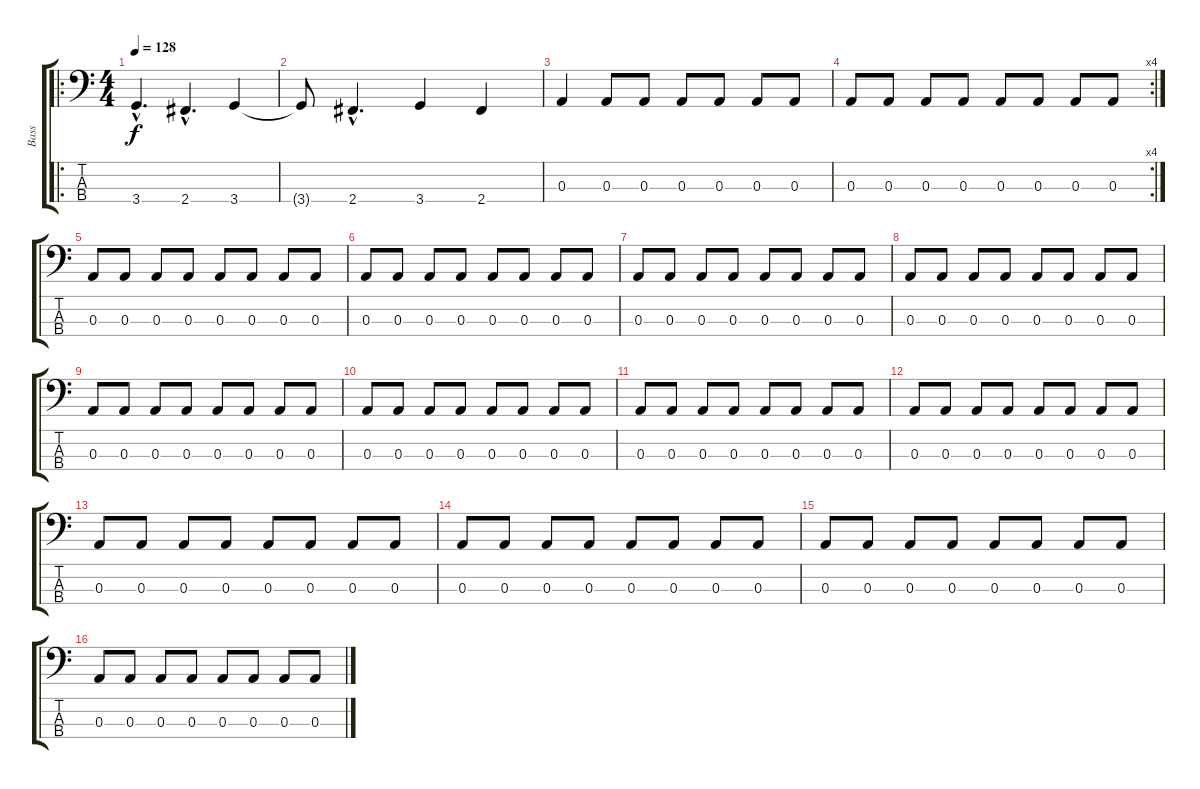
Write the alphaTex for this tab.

\track ("Bass" "Bass") {instrument electricbasspick}
\staff {score tabs}
\tuning (G2 D2 A1 E1) {hide}
\ro
\ts (4 4)
\tempo 128
\clef f4
\ks c
3.4{hac}.4{d dy f instrument electricbasspick} 2.4{hac}.4{d} 3.4.4 |
3.4{t}.8 2.4{hac}.4{d} 3.4.4 2.4.4 |
0.3.4 0.3.8 0.3.8 0.3.8 0.3.8 0.3.8 0.3.8 |
\rc 4
0.3.8 0.3.8 0.3.8 0.3.8 0.3.8 0.3.8 0.3.8 0.3.8 |
0.3.8 0.3.8 0.3.8 0.3.8 0.3.8 0.3.8 0.3.8 0.3.8 |
0.3.8 0.3.8 0.3.8 0.3.8 0.3.8 0.3.8 0.3.8 0.3.8 |
0.3.8 0.3.8 0.3.8 0.3.8 0.3.8 0.3.8 0.3.8 0.3.8 |
0.3.8 0.3.8 0.3.8 0.3.8 0.3.8 0.3.8 0.3.8 0.3.8 |
0.3.8 0.3.8 0.3.8 0.3.8 0.3.8 0.3.8 0.3.8 0.3.8 |
0.3.8 0.3.8 0.3.8 0.3.8 0.3.8 0.3.8 0.3.8 0.3.8 |
0.3.8 0.3.8 0.3.8 0.3.8 0.3.8 0.3.8 0.3.8 0.3.8 |
0.3.8 0.3.8 0.3.8 0.3.8 0.3.8 0.3.8 0.3.8 0.3.8 |
0.3.8 0.3.8 0.3.8 0.3.8 0.3.8 0.3.8 0.3.8 0.3.8 |
0.3.8 0.3.8 0.3.8 0.3.8 0.3.8 0.3.8 0.3.8 0.3.8 |
0.3.8 0.3.8 0.3.8 0.3.8 0.3.8 0.3.8 0.3.8 0.3.8 |
0.3.8 0.3.8 0.3.8 0.3.8 0.3.8 0.3.8 0.3.8 0.3.8
